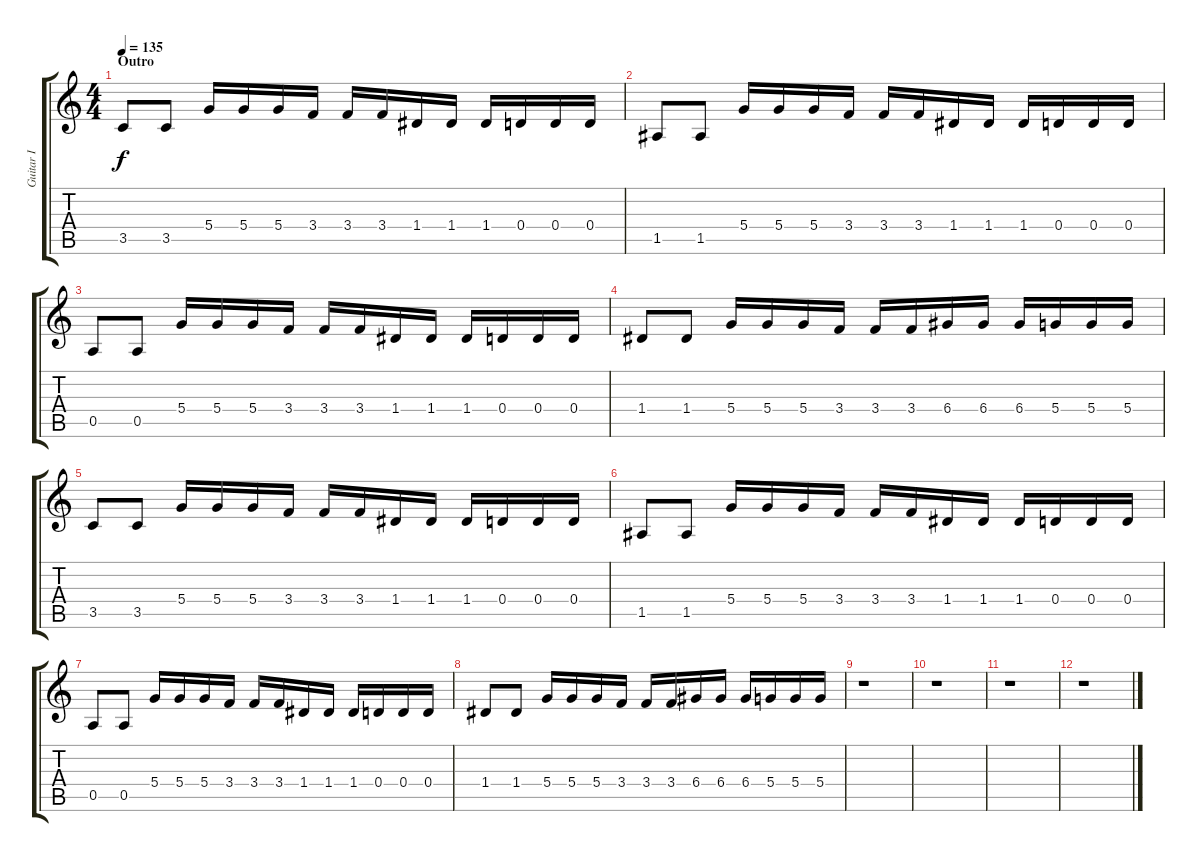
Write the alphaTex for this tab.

\track ("Guitar I" "Guitar I") {instrument distortionguitar}
\staff {score tabs}
\tuning (E4 B3 G3 D3 A2 E2) {hide}
\ts (4 4)
\section ("" "Outro")
\tempo 135
\clef g2
\ks c
3.5.8{dy f} 3.5.8 5.4.16 5.4.16 5.4.16 3.4.16 3.4.16 3.4.16 1.4.16 1.4.16 1.4.16 0.4.16 0.4.16 0.4.16 |
1.5.8 1.5.8 5.4.16 5.4.16 5.4.16 3.4.16 3.4.16 3.4.16 1.4.16 1.4.16 1.4.16 0.4.16 0.4.16 0.4.16 |
0.5.8 0.5.8 5.4.16 5.4.16 5.4.16 3.4.16 3.4.16 3.4.16 1.4.16 1.4.16 1.4.16 0.4.16 0.4.16 0.4.16 |
1.4.8 1.4.8 5.4.16 5.4.16 5.4.16 3.4.16 3.4.16 3.4.16 6.4.16 6.4.16 6.4.16 5.4.16 5.4.16 5.4.16 |
3.5.8 3.5.8 5.4.16 5.4.16 5.4.16 3.4.16 3.4.16 3.4.16 1.4.16 1.4.16 1.4.16 0.4.16 0.4.16 0.4.16 |
1.5.8 1.5.8 5.4.16 5.4.16 5.4.16 3.4.16 3.4.16 3.4.16 1.4.16 1.4.16 1.4.16 0.4.16 0.4.16 0.4.16 |
0.5.8 0.5.8 5.4.16 5.4.16 5.4.16 3.4.16 3.4.16 3.4.16 1.4.16 1.4.16 1.4.16 0.4.16 0.4.16 0.4.16 |
1.4.8 1.4.8 5.4.16 5.4.16 5.4.16 3.4.16 3.4.16 3.4.16 6.4.16 6.4.16 6.4.16 5.4.16 5.4.16 5.4.16 |
r.1 |
r.1 |
r.1 |
r.1
